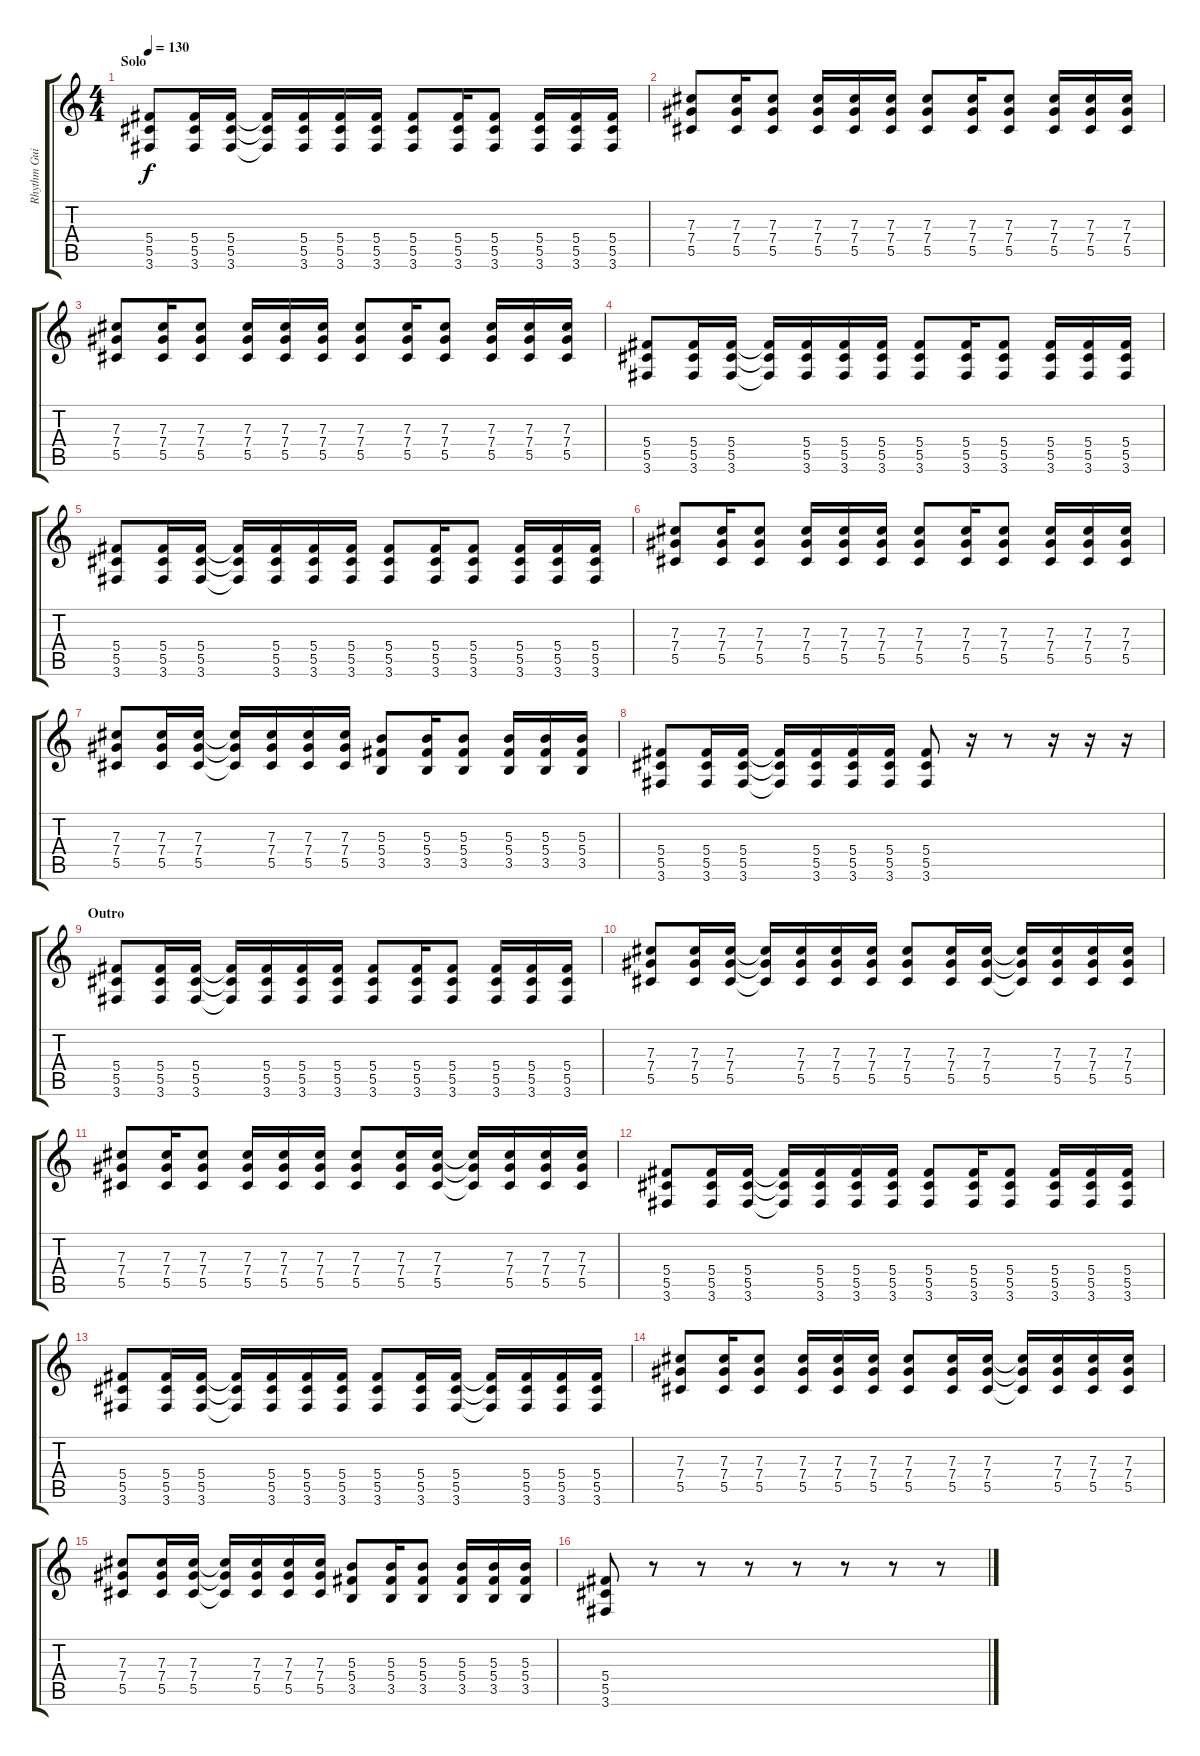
\track ("Rhythm Guitar" "Rhythm Gui") {instrument distortionguitar}
\staff {score tabs}
\tuning (Eb4 Bb3 Gb3 Db3 Ab2 Eb2) {hide}
\ts (4 4)
\section ("" "Solo")
\tempo 130
\clef g2
\ks c
(5.4 5.5 3.6).8{dy f} (5.4 5.5 3.6).16 (5.4 5.5 3.6).16 (5.4{t} 5.5{t} 3.6{t}).16 (5.4 5.5 3.6).16 (5.4 5.5 3.6).16 (5.4 5.5 3.6).16 (5.4 5.5 3.6).8 (5.4 5.5 3.6).16 (5.4 5.5 3.6).8 (5.4 5.5 3.6).16 (5.4 5.5 3.6).16 (5.4 5.5 3.6).16 |
(7.3 7.4 5.5).8 (7.3 7.4 5.5).16 (7.3 7.4 5.5).8 (7.3 7.4 5.5).16 (7.3 7.4 5.5).16 (7.3 7.4 5.5).16 (7.3 7.4 5.5).8 (7.3 7.4 5.5).16 (7.3 7.4 5.5).8 (7.3 7.4 5.5).16 (7.3 7.4 5.5).16 (7.3 7.4 5.5).16 |
(7.3 7.4 5.5).8 (7.3 7.4 5.5).16 (7.3 7.4 5.5).8 (7.3 7.4 5.5).16 (7.3 7.4 5.5).16 (7.3 7.4 5.5).16 (7.3 7.4 5.5).8 (7.3 7.4 5.5).16 (7.3 7.4 5.5).8 (7.3 7.4 5.5).16 (7.3 7.4 5.5).16 (7.3 7.4 5.5).16 |
(5.4 5.5 3.6).8 (5.4 5.5 3.6).16 (5.4 5.5 3.6).16 (5.4{t} 5.5{t} 3.6{t}).16 (5.4 5.5 3.6).16 (5.4 5.5 3.6).16 (5.4 5.5 3.6).16 (5.4 5.5 3.6).8 (5.4 5.5 3.6).16 (5.4 5.5 3.6).8 (5.4 5.5 3.6).16 (5.4 5.5 3.6).16 (5.4 5.5 3.6).16 |
(5.4 5.5 3.6).8 (5.4 5.5 3.6).16 (5.4 5.5 3.6).16 (5.4{t} 5.5{t} 3.6{t}).16 (5.4 5.5 3.6).16 (5.4 5.5 3.6).16 (5.4 5.5 3.6).16 (5.4 5.5 3.6).8 (5.4 5.5 3.6).16 (5.4 5.5 3.6).8 (5.4 5.5 3.6).16 (5.4 5.5 3.6).16 (5.4 5.5 3.6).16 |
(7.3 7.4 5.5).8 (7.3 7.4 5.5).16 (7.3 7.4 5.5).8 (7.3 7.4 5.5).16 (7.3 7.4 5.5).16 (7.3 7.4 5.5).16 (7.3 7.4 5.5).8 (7.3 7.4 5.5).16 (7.3 7.4 5.5).8 (7.3 7.4 5.5).16 (7.3 7.4 5.5).16 (7.3 7.4 5.5).16 |
(7.3 7.4 5.5).8 (7.3 7.4 5.5).16 (7.3 7.4 5.5).16 (7.3{t} 7.4{t} 5.5{t}).16 (7.3 7.4 5.5).16 (7.3 7.4 5.5).16 (7.3 7.4 5.5).16 (5.3 5.4 3.5).8 (5.3 5.4 3.5).16 (5.3 5.4 3.5).8 (5.3 5.4 3.5).16 (5.3 5.4 3.5).16 (5.3 5.4 3.5).16 |
(5.4 5.5 3.6).8 (5.4 5.5 3.6).16 (5.4 5.5 3.6).16 (5.4{t} 5.5{t} 3.6{t}).16 (5.4 5.5 3.6).16 (5.4 5.5 3.6).16 (5.4 5.5 3.6).16 (5.4 5.5 3.6).8 r.16 r.8 r.16 r.16 r.16 |
\section ("" "Outro")
(5.4 5.5 3.6).8 (5.4 5.5 3.6).16 (5.4 5.5 3.6).16 (5.4{t} 5.5{t} 3.6{t}).16 (5.4 5.5 3.6).16 (5.4 5.5 3.6).16 (5.4 5.5 3.6).16 (5.4 5.5 3.6).8 (5.4 5.5 3.6).16 (5.4 5.5 3.6).8 (5.4 5.5 3.6).16 (5.4 5.5 3.6).16 (5.4 5.5 3.6).16 |
(7.3 7.4 5.5).8 (7.3 7.4 5.5).16 (7.3 7.4 5.5).16 (7.3{t} 7.4{t} 5.5{t}).16 (7.3 7.4 5.5).16 (7.3 7.4 5.5).16 (7.3 7.4 5.5).16 (7.3 7.4 5.5).8 (7.3 7.4 5.5).16 (7.3 7.4 5.5).16 (7.3{t} 7.4{t} 5.5{t}).16 (7.3 7.4 5.5).16 (7.3 7.4 5.5).16 (7.3 7.4 5.5).16 |
(7.3 7.4 5.5).8 (7.3 7.4 5.5).16 (7.3 7.4 5.5).8 (7.3 7.4 5.5).16 (7.3 7.4 5.5).16 (7.3 7.4 5.5).16 (7.3 7.4 5.5).8 (7.3 7.4 5.5).16 (7.3 7.4 5.5).16 (7.3{t} 7.4{t} 5.5{t}).16 (7.3 7.4 5.5).16 (7.3 7.4 5.5).16 (7.3 7.4 5.5).16 |
(5.4 5.5 3.6).8 (5.4 5.5 3.6).16 (5.4 5.5 3.6).16 (5.4{t} 5.5{t} 3.6{t}).16 (5.4 5.5 3.6).16 (5.4 5.5 3.6).16 (5.4 5.5 3.6).16 (5.4 5.5 3.6).8 (5.4 5.5 3.6).16 (5.4 5.5 3.6).8 (5.4 5.5 3.6).16 (5.4 5.5 3.6).16 (5.4 5.5 3.6).16 |
(5.4 5.5 3.6).8 (5.4 5.5 3.6).16 (5.4 5.5 3.6).16 (5.4{t} 5.5{t} 3.6{t}).16 (5.4 5.5 3.6).16 (5.4 5.5 3.6).16 (5.4 5.5 3.6).16 (5.4 5.5 3.6).8 (5.4 5.5 3.6).16 (5.4 5.5 3.6).16 (5.4{t} 5.5{t} 3.6{t}).16 (5.4 5.5 3.6).16 (5.4 5.5 3.6).16 (5.4 5.5 3.6).16 |
(7.3 7.4 5.5).8 (7.3 7.4 5.5).16 (7.3 7.4 5.5).8 (7.3 7.4 5.5).16 (7.3 7.4 5.5).16 (7.3 7.4 5.5).16 (7.3 7.4 5.5).8 (7.3 7.4 5.5).16 (7.3 7.4 5.5).16 (7.3{t} 7.4{t} 5.5{t}).16 (7.3 7.4 5.5).16 (7.3 7.4 5.5).16 (7.3 7.4 5.5).16 |
(7.3 7.4 5.5).8 (7.3 7.4 5.5).16 (7.3 7.4 5.5).16 (7.3{t} 7.4{t} 5.5{t}).16 (7.3 7.4 5.5).16 (7.3 7.4 5.5).16 (7.3 7.4 5.5).16 (5.3 5.4 3.5).8 (5.3 5.4 3.5).16 (5.3 5.4 3.5).8 (5.3 5.4 3.5).16 (5.3 5.4 3.5).16 (5.3 5.4 3.5).16 |
(5.4 5.5 3.6).8 r.8 r.8 r.8 r.8 r.8 r.8 r.8
